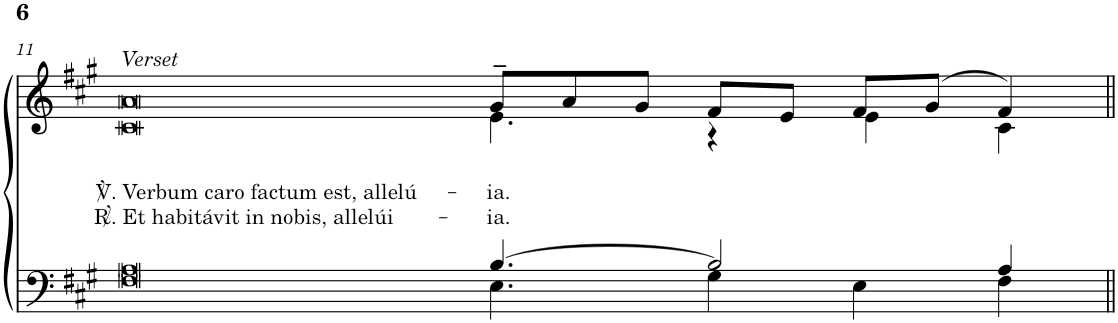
**kern	**kern	**text	**text	**text	**text
*part1	*part1	*part1	*part1	*part1	*part1
*staff2	*staff1	*staff1	*staff1	*staff1	*staff1
*I"Piano	*	*	*	*	*
*I'Pno.	*	*	*	*	*
!!LO:PB:g=z
*clefF4	*clefG2	*	*	*	*
*k[f#c#g#]	*k[f#c#g#]	*	*	*	*
*M25/8	*M25/8	*	*	*	*
=11	=11	=11	=11	=11	=11
*^	*	*	*	*	*
!	!	!LO:TX:a:i:t=Verset	!	!	!	!
!	!	!	!	!	!LO:LY:b	!LO:LY:b
*	*	*^	*	*	*	*
0A	0F#	0a	0c#	.	.	℣. Verbum caro factum est, allelú-	℟. Et habitávit in nobis, allelúi-
!	!	!	!	!	!	!LO:LY:b	!LO:LY:b
[4.B/	4.E\	8g#~/L	4.e\	.	.	-ia.	-ia.
.	.	8a/	.	.	.	.	.
.	.	8g#/J	.	.	.	.	.
2B/]	4G#\	8f#/L	4r	.	.	.	.
.	.	8e/J	.	.	.	.	.
.	4E\	8f#/L	4e\	.	.	.	.
.	.	(8g#/J	.	.	.	.	.
4A/	4F#\	4f#/)	4c#\	.	.	.	.
*v	*v	*	*	*	*	*	*
*	*v	*v	*	*	*	*
=||	=||	=||	=||	=||	=||
*-	*-	*-	*-	*-	*-
